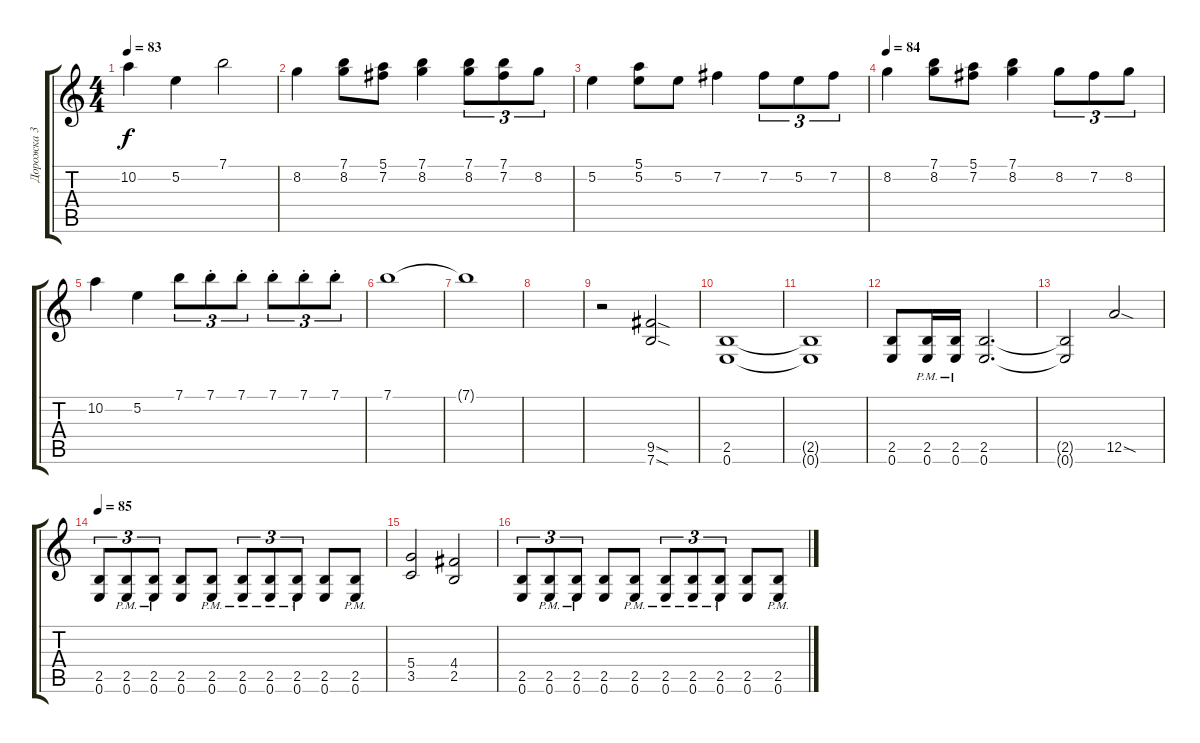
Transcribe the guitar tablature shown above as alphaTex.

\track ("Дорожка 3" "Дорожка 3") {instrument distortionguitar}
\staff {score tabs}
\tuning (E4 B3 G3 D3 A2 E2) {hide}
\ts (4 4)
\tempo 83
\clef g2
\ks c
10.2.4{dy f} 5.2.4 7.1.2 |
8.2.4 (7.1 8.2).8 (5.1 7.2).8 (7.1 8.2).4 (7.1 8.2).8{tu (3 2)} (7.1 7.2).8{tu (3 2)} 8.2.8{tu (3 2)} |
5.2.4 (5.1 5.2).8 5.2.8 7.2.4 7.2.8{tu (3 2)} 5.2.8{tu (3 2)} 7.2.8{tu (3 2)} |
\tempo 84
8.2.4 (7.1 8.2).8 (5.1 7.2).8 (7.1 8.2).4 8.2.8{tu (3 2)} 7.2.8{tu (3 2)} 8.2.8{tu (3 2)} |
10.2.4 5.2.4 7.1.8{tu (3 2)} 7.1{st}.8{tu (3 2)} 7.1{st}.8{tu (3 2)} 7.1{st}.8{tu (3 2)} 7.1{st}.8{tu (3 2)} 7.1{st}.8{tu (3 2)} |
7.1.1 |
7.1{t}.1 |
|
r.2 (9.5{sod} 7.6{sod}).2 |
(2.5 0.6).1 |
(2.5{t} 0.6{t}).1 |
(2.5 0.6).8 (2.5{pm} 0.6{pm}).16 (2.5{pm} 0.6{pm}).16 (2.5 0.6).2{d} |
(2.5{t} 0.6{t}).2 12.5{sod}.2 |
\tempo 85
(2.5 0.6).8{tu (3 2)} (2.5{pm} 0.6{pm}).8{tu (3 2)} (2.5{pm} 0.6{pm}).8{tu (3 2)} (2.5 0.6).8 (2.5{pm} 0.6{pm}).8 (2.5{pm} 0.6{pm}).8{tu (3 2)} (2.5{pm} 0.6{pm}).8{tu (3 2)} (2.5{pm} 0.6{pm}).8{tu (3 2)} (2.5 0.6).8 (2.5{pm} 0.6{pm}).8 |
(5.4 3.5).2 (4.4 2.5).2 |
(2.5 0.6).8{tu (3 2)} (2.5{pm} 0.6{pm}).8{tu (3 2)} (2.5{pm} 0.6{pm}).8{tu (3 2)} (2.5 0.6).8 (2.5{pm} 0.6{pm}).8 (2.5{pm} 0.6{pm}).8{tu (3 2)} (2.5{pm} 0.6{pm}).8{tu (3 2)} (2.5{pm} 0.6{pm}).8{tu (3 2)} (2.5 0.6).8 (2.5{pm} 0.6{pm}).8
